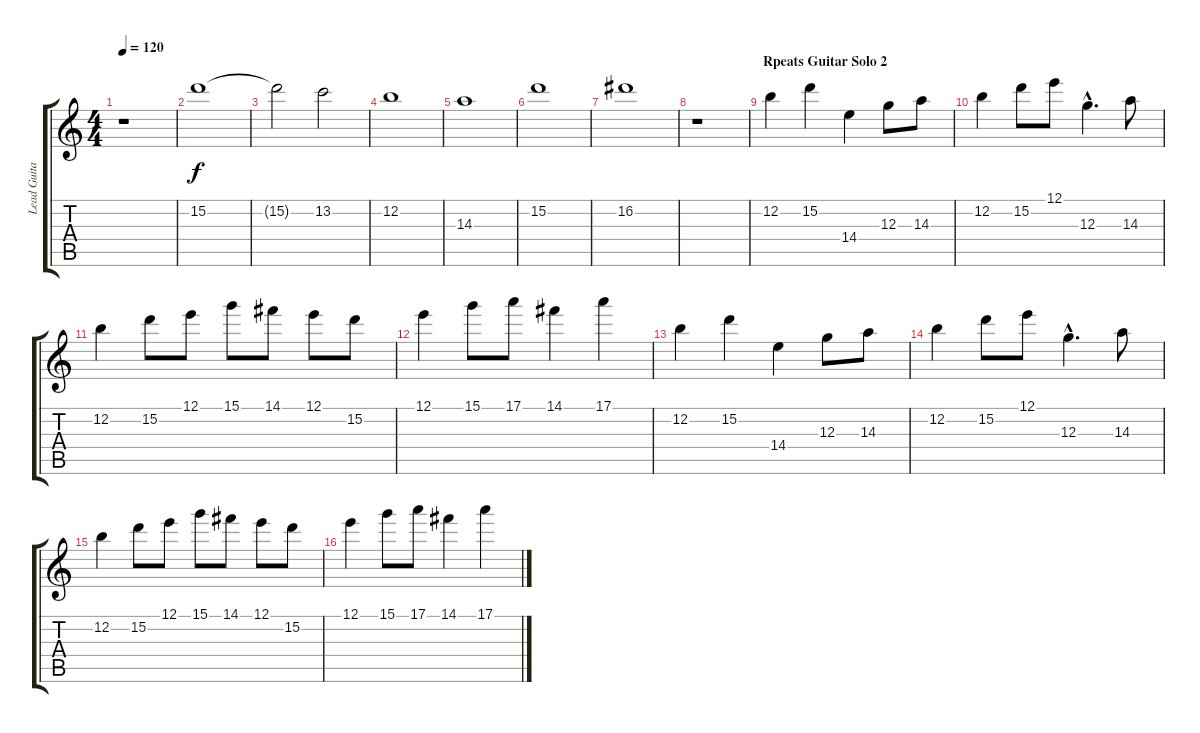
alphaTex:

\track ("Lead Guitar 1" "Lead Guita") {instrument distortionguitar}
\staff {score tabs}
\tuning (E4 B3 G3 D3 A2 E2) {hide}
\ts (4 4)
\tempo 120
\clef g2
\ks c
r.1{dy f} |
15.2.1 |
15.2{t}.2 13.2.2 |
12.2.1 |
14.3.1 |
15.2.1 |
16.2.1 |
r.1 |
\section ("" "Rpeats Guitar Solo 2")
12.2.4 15.2.4 14.4.4 12.3.8 14.3.8 |
12.2.4 15.2.8 12.1.8 12.3{hac}.4{d} 14.3.8 |
12.2.4 15.2.8 12.1.8 15.1.8 14.1.8 12.1.8 15.2.8 |
12.1.4 15.1.8 17.1.8 14.1.4 17.1.4 |
12.2.4 15.2.4 14.4.4 12.3.8 14.3.8 |
12.2.4 15.2.8 12.1.8 12.3{hac}.4{d} 14.3.8 |
12.2.4 15.2.8 12.1.8 15.1.8 14.1.8 12.1.8 15.2.8 |
12.1.4 15.1.8 17.1.8 14.1.4 17.1.4
